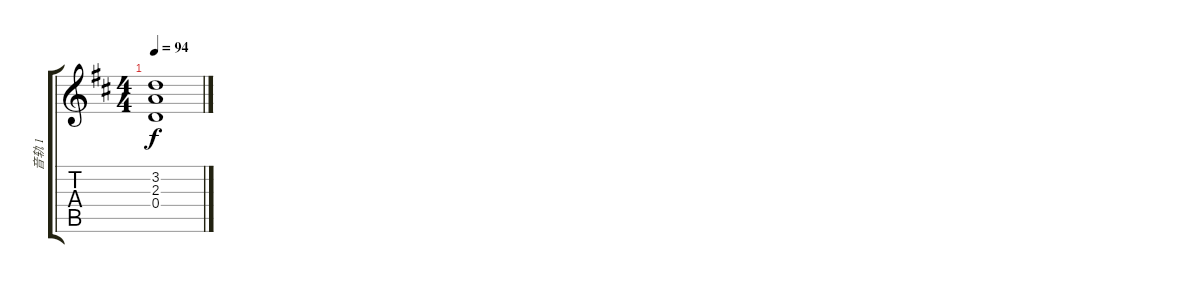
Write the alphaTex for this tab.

\track ("音轨 1" "音轨 1") {instrument acousticguitarsteel}
\staff {score tabs}
\tuning (E4 B3 G3 D3 A2 E2) {hide}
\ts (4 4)
\tempo 94
\clef g2
\ks d
(3.2 2.3 0.4).1{dy f}
